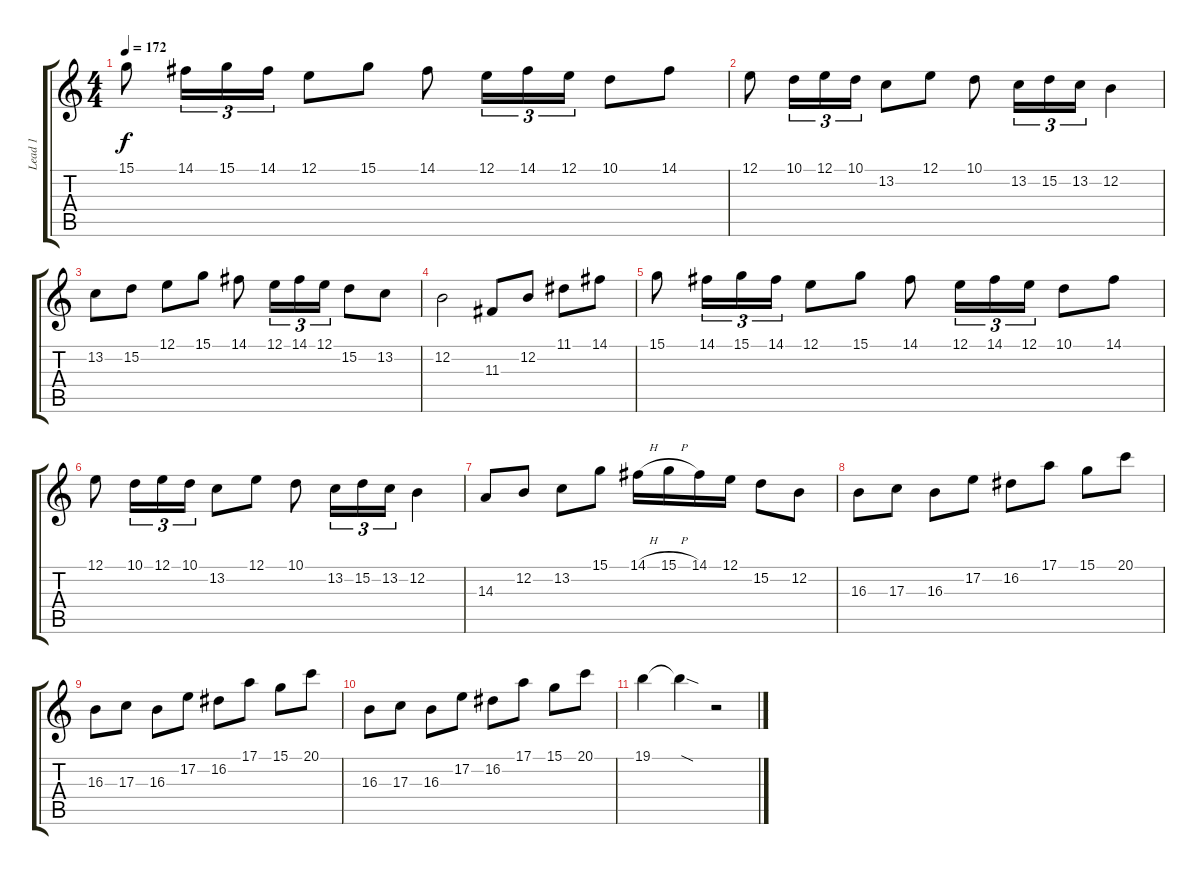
\track ("Lead 1" "Lead 1") {instrument acousticgrandpiano}
\staff {score tabs}
\tuning (E4 B3 G3 D3 A2 E2) {hide}
\ts (4 4)
\tempo 172
\clef g2
\ks c
15.1.8{dy f} 14.1.16{tu (3 2)} 15.1.16{tu (3 2)} 14.1.16{tu (3 2)} 12.1.8 15.1.8 14.1.8 12.1.16{tu (3 2)} 14.1.16{tu (3 2)} 12.1.16{tu (3 2)} 10.1.8 14.1.8 |
12.1.8 10.1.16{tu (3 2)} 12.1.16{tu (3 2)} 10.1.16{tu (3 2)} 13.2.8 12.1.8 10.1.8 13.2.16{tu (3 2)} 15.2.16{tu (3 2)} 13.2.16{tu (3 2)} 12.2.4 |
13.2.8 15.2.8 12.1.8 15.1.8 14.1.8 12.1.16{tu (3 2)} 14.1.16{tu (3 2)} 12.1.16{tu (3 2)} 15.2.8 13.2.8 |
12.2.2 11.3.8 12.2.8 11.1.8 14.1.8 |
15.1.8 14.1.16{tu (3 2)} 15.1.16{tu (3 2)} 14.1.16{tu (3 2)} 12.1.8 15.1.8 14.1.8 12.1.16{tu (3 2)} 14.1.16{tu (3 2)} 12.1.16{tu (3 2)} 10.1.8 14.1.8 |
12.1.8 10.1.16{tu (3 2)} 12.1.16{tu (3 2)} 10.1.16{tu (3 2)} 13.2.8 12.1.8 10.1.8 13.2.16{tu (3 2)} 15.2.16{tu (3 2)} 13.2.16{tu (3 2)} 12.2.4 |
14.3.8 12.2.8 13.2.8 15.1.8 14.1{h}.16 15.1{h}.16 14.1.16 12.1.16 15.2.8 12.2.8 |
16.3.8 17.3.8 16.3.8 17.2.8 16.2.8 17.1.8 15.1.8 20.1.8 |
16.3.8 17.3.8 16.3.8 17.2.8 16.2.8 17.1.8 15.1.8 20.1.8 |
16.3.8 17.3.8 16.3.8 17.2.8 16.2.8 17.1.8 15.1.8 20.1.8 |
19.1.4 19.1{sod t}.4 r.2
